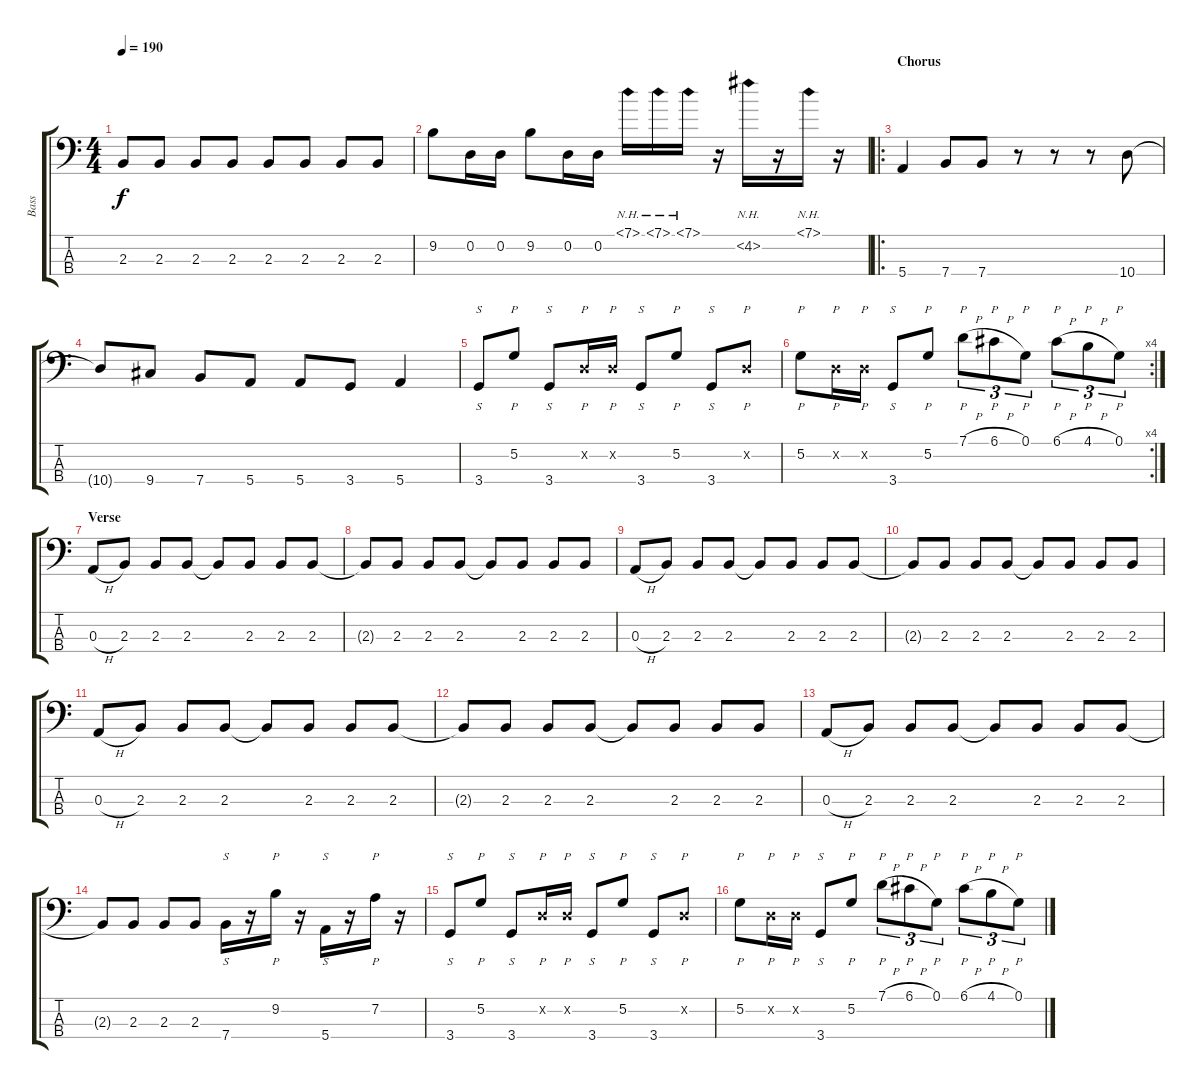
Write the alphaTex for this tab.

\track ("Bass" "Bass") {instrument electricbasspick}
\staff {score tabs}
\tuning (G2 D2 A1 E1) {hide}
\ts (4 4)
\tempo 190
\clef f4
\ks c
2.3.8{dy f instrument electricbasspick} 2.3.8 2.3.8 2.3.8 2.3.8 2.3.8 2.3.8 2.3.8 |
9.2.8 0.2.16 0.2.16 9.2.8 0.2.16 0.2.16 7.1{nh}.16 7.1{nh}.16 7.1{nh}.16 r.16 4.2{nh}.16 r.16 7.1{nh}.16 r.16 |
\ro
\section ("" "Chorus")
5.4.4{instrument electricbasspick} 7.4.8 7.4.8 r.8 r.8 r.8 10.4.8 |
10.4{t}.8 9.4.8 7.4.8 5.4.8 5.4.8 3.4.8 5.4.4 |
3.4.8{s instrument slapbass1} 5.2.8{p} 3.4.8{s} 0.2{x}.16{p} 0.2{x}.16{p} 3.4.8{s} 5.2.8{p} 3.4.8{s} 0.2{x}.8{p} |
\rc 4
5.2.8{p} 0.2{x}.16{p} 0.2{x}.16{p} 3.4.8{s} 5.2.8{p} 7.1{h}.8{p tu (3 2)} 6.1{h}.8{p tu (3 2)} 0.1.8{p tu (3 2)} 6.1{h}.8{p tu (3 2)} 4.1{h}.8{p tu (3 2)} 0.1.8{p tu (3 2)} |
\section ("" "Verse")
0.3{h}.8{instrument electricbasspick} 2.3.8 2.3.8 2.3.8 2.3{t}.8 2.3.8 2.3.8 2.3.8 |
2.3{t}.8 2.3.8 2.3.8 2.3.8 2.3{t}.8 2.3.8 2.3.8 2.3.8 |
0.3{h}.8 2.3.8 2.3.8 2.3.8 2.3{t}.8 2.3.8 2.3.8 2.3.8 |
2.3{t}.8 2.3.8 2.3.8 2.3.8 2.3{t}.8 2.3.8 2.3.8 2.3.8 |
0.3{h}.8{instrument electricbasspick} 2.3.8 2.3.8 2.3.8 2.3{t}.8 2.3.8 2.3.8 2.3.8 |
2.3{t}.8 2.3.8 2.3.8 2.3.8 2.3{t}.8 2.3.8 2.3.8 2.3.8 |
0.3{h}.8 2.3.8 2.3.8 2.3.8 2.3{t}.8 2.3.8 2.3.8 2.3.8 |
2.3{t}.8 2.3.8 2.3.8 2.3.8 7.4.16{s instrument slapbass1} r.16 9.2.16{p} r.16 5.4.16{s} r.16 7.2.16{p} r.16 |
3.4.8{s instrument slapbass1} 5.2.8{p} 3.4.8{s} 0.2{x}.16{p} 0.2{x}.16{p} 3.4.8{s} 5.2.8{p} 3.4.8{s} 0.2{x}.8{p} |
5.2.8{p} 0.2{x}.16{p} 0.2{x}.16{p} 3.4.8{s} 5.2.8{p} 7.1{h}.8{p tu (3 2)} 6.1{h}.8{p tu (3 2)} 0.1.8{p tu (3 2)} 6.1{h}.8{p tu (3 2)} 4.1{h}.8{p tu (3 2)} 0.1.8{p tu (3 2)}
